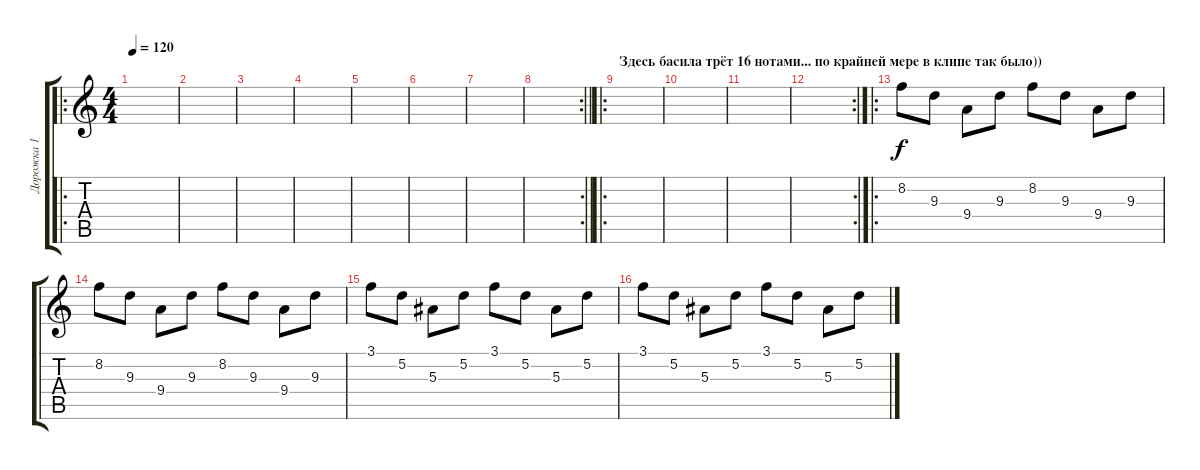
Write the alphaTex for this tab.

\track ("Дорожка 1" "Дорожка 1") {instrument electricguitarclean}
\staff {score tabs}
\tuning (D4 A3 F3 C3 G2 D2) {hide}
\ro
\ts (4 4)
\tempo 120
\clef g2
\ks c
|
|
|
|
|
|
|
\rc 2
\barLineRight lightlight
|
\ro
\section ("" "Здесь басила трёт 16 нотами... по крайней мере в клипе так было))")
|
|
|
\rc 2
|
\ro
8.2.8 9.3.8 9.4.8 9.3.8 8.2.8 9.3.8 9.4.8 9.3.8 |
8.2.8 9.3.8 9.4.8 9.3.8 8.2.8 9.3.8 9.4.8 9.3.8 |
3.1.8 5.2.8 5.3.8 5.2.8 3.1.8 5.2.8 5.3.8 5.2.8 |
3.1.8 5.2.8 5.3.8 5.2.8 3.1.8 5.2.8 5.3.8 5.2.8
